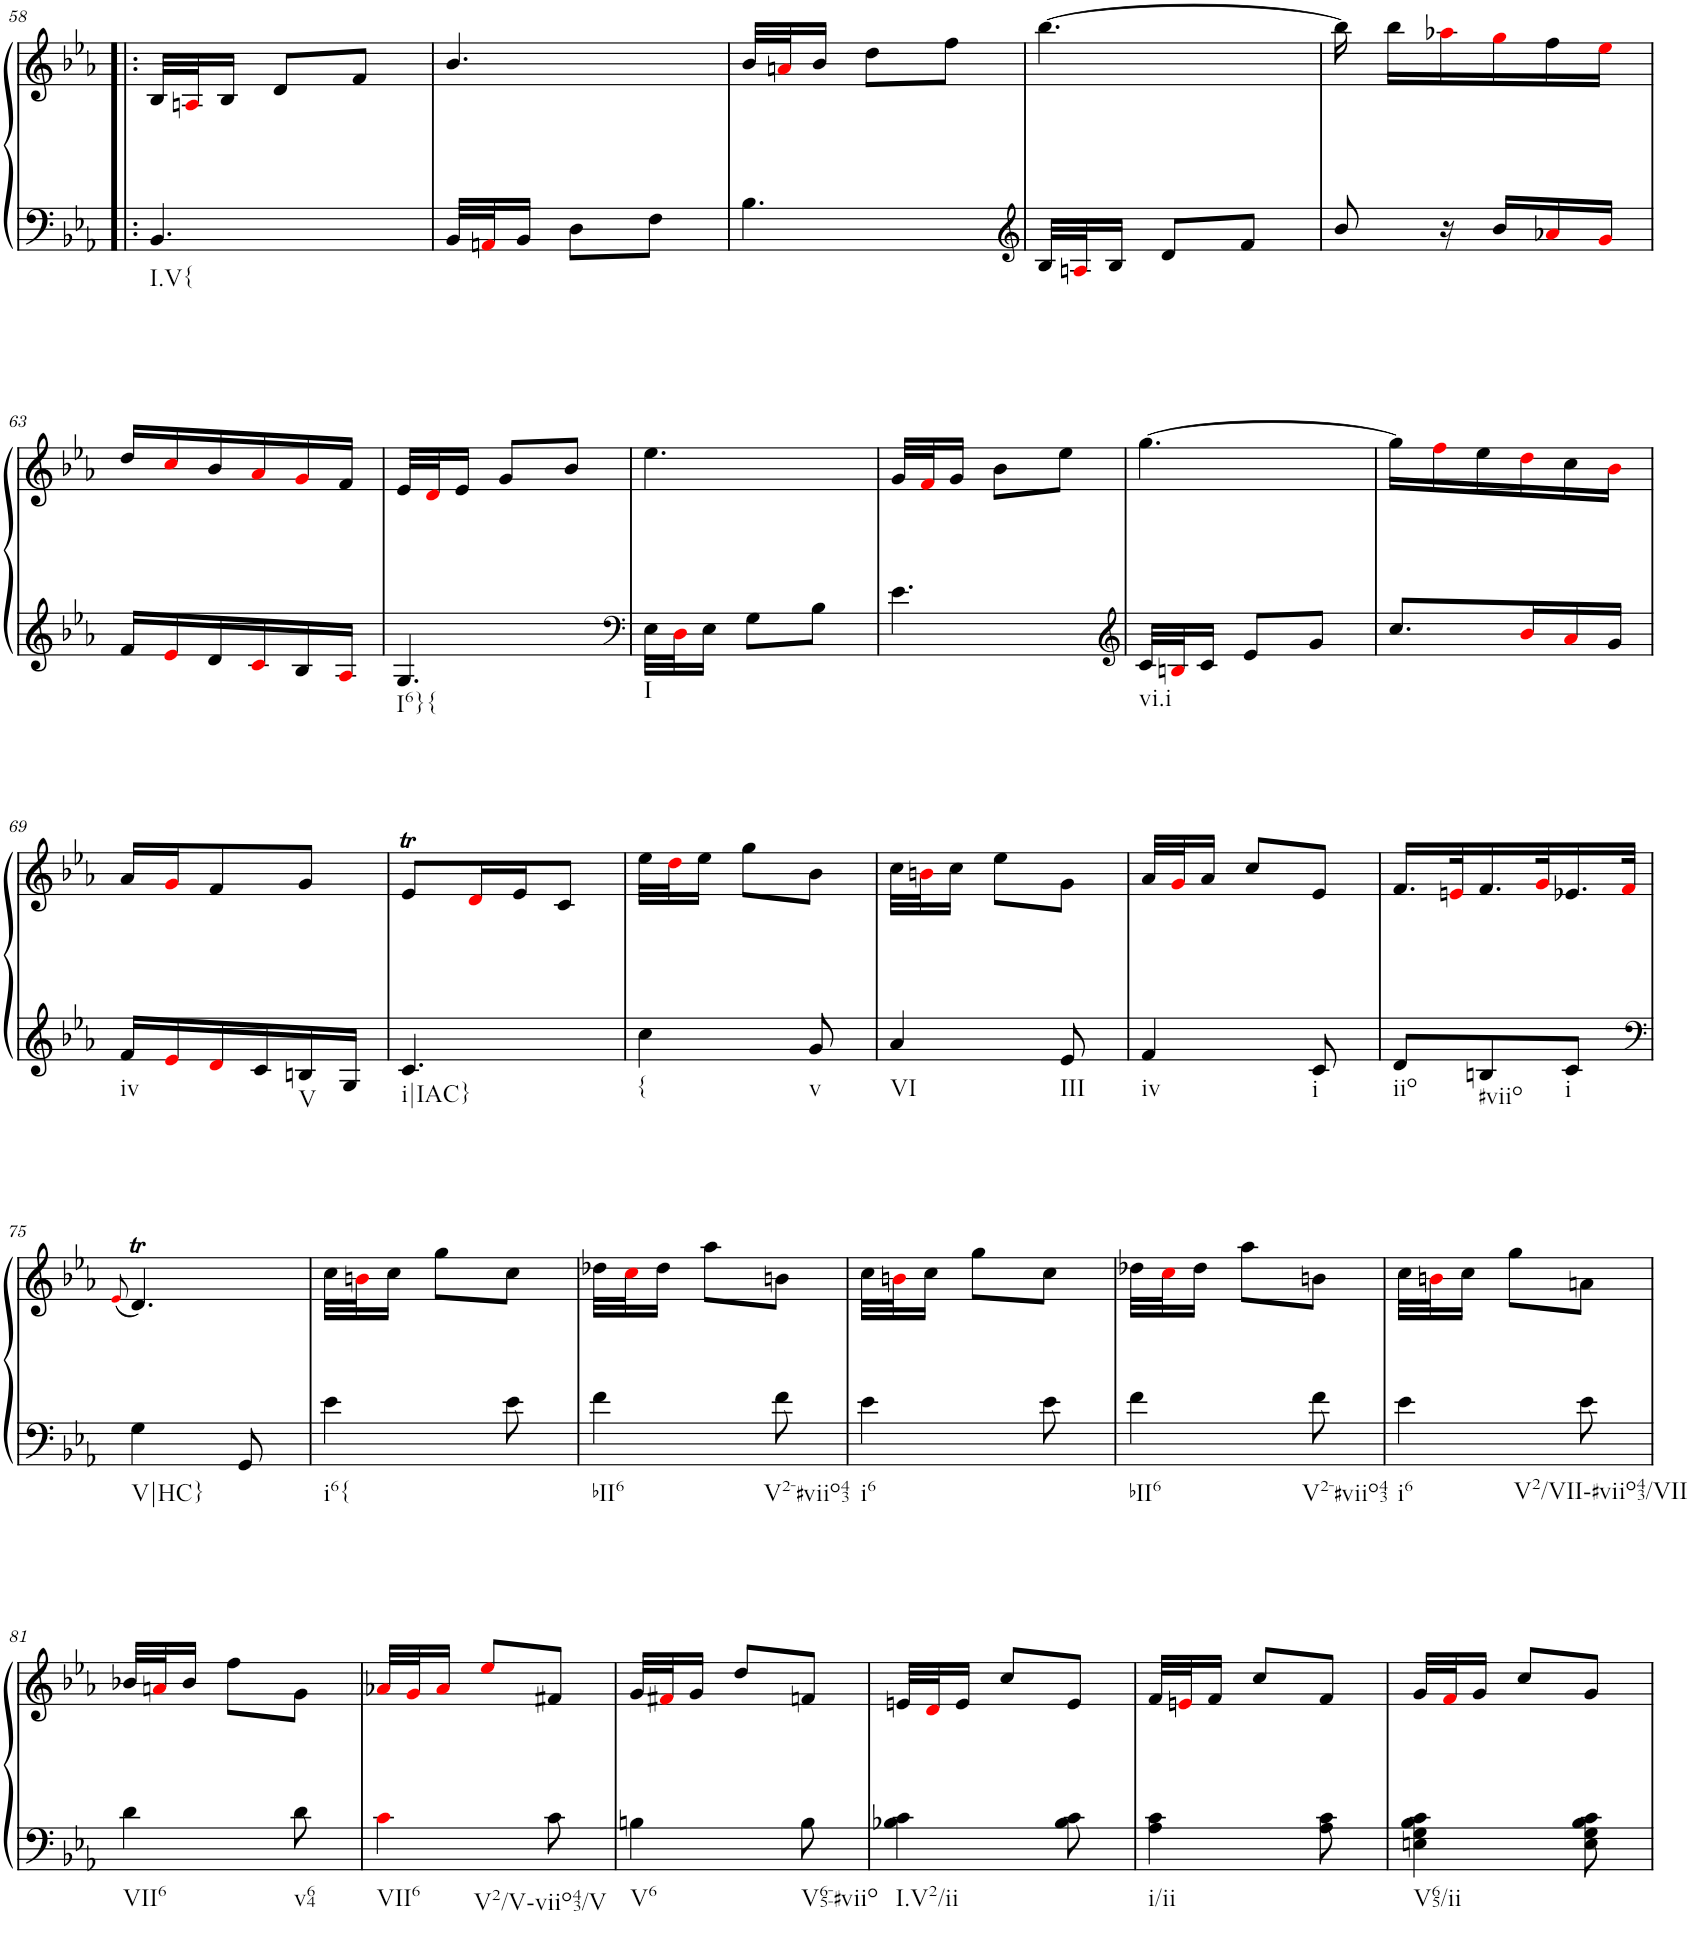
**kern	**kern
*part1	*part1
*staff2	*staff1
*I"Piano	*
*I'Pno.	*
!!LO:PB:g=z
*clefF4	*clefG2
*k[b-e-a-]	*k[b-e-a-]
*M3/8	*M3/8
=58!|:	=58!|:
!LO:TX:b:t=I.V{	!
4.BB-/	32B-/LLL
.	32Ani/J
.	16B-/JJ
.	8d/L
.	8f/J
=59	=59
32BB-/LLL	4.b-/
32AAni/J	.
16BB-/JJ	.
8D\L	.
8F\J	.
=60	=60
4.B-\	32b-/LLL
.	32ani/J
.	16b-/JJ
.	8dd\L
.	8ff\J
=61	=61
*clefG2	*
32B-/LLL	[4.bb-\
32Ani/J	.
16B-/JJ	.
8d/L	.
8f/J	.
=62	=62
8b-/	16bb-\]
.	16bb-\LL
16r	16aa-Xi\
16b-/LL	16ggi\
16a-Xi/	16ff\
16gi/JJ	16ee-i\JJ
!!LO:LB:g=z
=63	=63
16f/LL	16dd/LL
16e-i/	16cci/
16d/	16b-/
16ci/	16a-i/
16B-/	16gi/
16A-i/JJ	16f/JJ
=64	=64
!LO:TX:b:t=I6}{	!
4.G/	32e-/LLL
.	32di/J
.	16e-/JJ
.	8g/L
.	8b-/J
=65	=65
*clefF4	*
!LO:TX:b:t=I	!
32E-\LLL	4.ee-\
32Di\J	.
16E-\JJ	.
8G\L	.
8B-\J	.
=66	=66
4.e-\	32g/LLL
.	32fi/J
.	16g/JJ
.	8b-\L
.	8ee-\J
=67	=67
*clefG2	*
!LO:TX:b:t=vi.i	!
32c/LLL	[4.gg\
32Bni/J	.
16c/JJ	.
8e-/L	.
8g/J	.
=68	=68
8.cc/L	16gg\LL]
.	16ffi\
.	16ee-\
16b-i/L	16ddi\
16a-i/	16cc\
16g/JJ	16b-i\JJ
!!LO:LB:g=z
=69	=69
!LO:TX:b:t=iv	!
16f/LL	16a-/LL
16e-i/	16gi/J
16di/	8f/
16c/	.
!LO:TX:b:t=V	!
16Bn/	8g/J
16G/JJ	.
=70	=70
!LO:TX:b:t=i|IAC}	!
4.c/	8e-T/L
.	16di/L
.	16e-/J
.	8c/J
=71	=71
!LO:TX:b:t={	!
4cc\	32ee-\LLL
.	32ddi\J
.	16ee-\JJ
.	8gg\L
!LO:TX:b:t=v	!
8g/	8b-\J
=72	=72
!LO:TX:b:t=VI	!
4a-/	32cc\LLL
.	32bni\J
.	16cc\JJ
.	8ee-\L
!LO:TX:b:t=III	!
8e-/	8g\J
=73	=73
!LO:TX:b:t=iv	!
4f/	32a-/LLL
.	32gi/J
.	16a-/JJ
.	8cc/L
!LO:TX:b:t=i	!
8c/	8e-/J
=74	=74
!LO:TX:b:t=iio	!
8d/L	16.f/LL
.	32eni/K
!LO:TX:b:t=#viio	!
8Bn/	16.f/
.	32gi/K
!LO:TX:b:t=i	!
8c/J	16.e-X/
.	32fi/JJk
!!LO:LB:g=z
=75	=75
*clefF4	*
.	(8qe-i/
!LO:TX:b:t=V|HC}	!
4G\	4.dt/)
8GG/	.
=76	=76
!LO:TX:b:t=i6{	!
4e-\	32cc\LLL
.	32bni\J
.	16cc\JJ
.	8gg\L
8e-\	8cc\J
=77	=77
!LO:TX:b:t=bII6	!
4f\	32dd-X\LLL
.	32cci\J
.	16dd-\JJ
.	8aa-\L
!LO:TX:b:t=V2-#viio43	!
8f\	8bn\J
=78	=78
!LO:TX:b:t=i6	!
4e-\	32cc\LLL
.	32bni\J
.	16cc\JJ
.	8gg\L
8e-\	8cc\J
=79	=79
!LO:TX:b:t=bII6	!
4f\	32dd-X\LLL
.	32cci\J
.	16dd-\JJ
.	8aa-\L
!LO:TX:b:t=V2-#viio43	!
8f\	8bn\J
=80	=80
!LO:TX:b:t=i6	!
4e-\	32cc\LLL
.	32bni\J
.	16cc\JJ
.	8gg\L
!LO:TX:b:t=V2/VII-#viio43/VII	!
8e-\	8an\J
!!LO:LB:g=z
=81	=81
!LO:TX:b:t=VII6	!
4d\	32b-X/LLL
.	32ani/J
.	16b-/JJ
.	8ff\L
!LO:TX:b:t=v64	!
8d\	8g\J
=82	=82
!LO:TX:b:t=VII6	!
4ci\	32a-Xi/LLL
.	32gi/J
.	16a-i/JJ
.	8ee-i/L
!LO:TX:b:t=V2/V-viio43/V	!
8c\	8f#X/J
=83	=83
!LO:TX:b:t=V6	!
4Bn\	32g/LLL
.	32f#Xi/J
.	16g/JJ
.	8dd/L
!LO:TX:b:t=V65-#viio	!
8B\	8fn/J
=84	=84
!LO:TX:b:t=I.V2/ii	!
4B-X\ 4c\	32en/LLL
.	32di/J
.	16e/JJ
.	8cc/L
8B-\ 8c\	8e/J
=85	=85
!LO:TX:b:t=i/ii	!
4A-\ 4c\	32f/LLL
.	32eni/J
.	16f/JJ
.	8cc/L
8A-\ 8c\	8f/J
=86	=86
!LO:TX:b:t=V65/ii	!
4En\ 4G\ 4B-\ 4c\	32g/LLL
.	32fi/J
.	16g/JJ
.	8cc/L
8E\ 8G\ 8B-\ 8c\	8g/J
=	=
*-	*-
